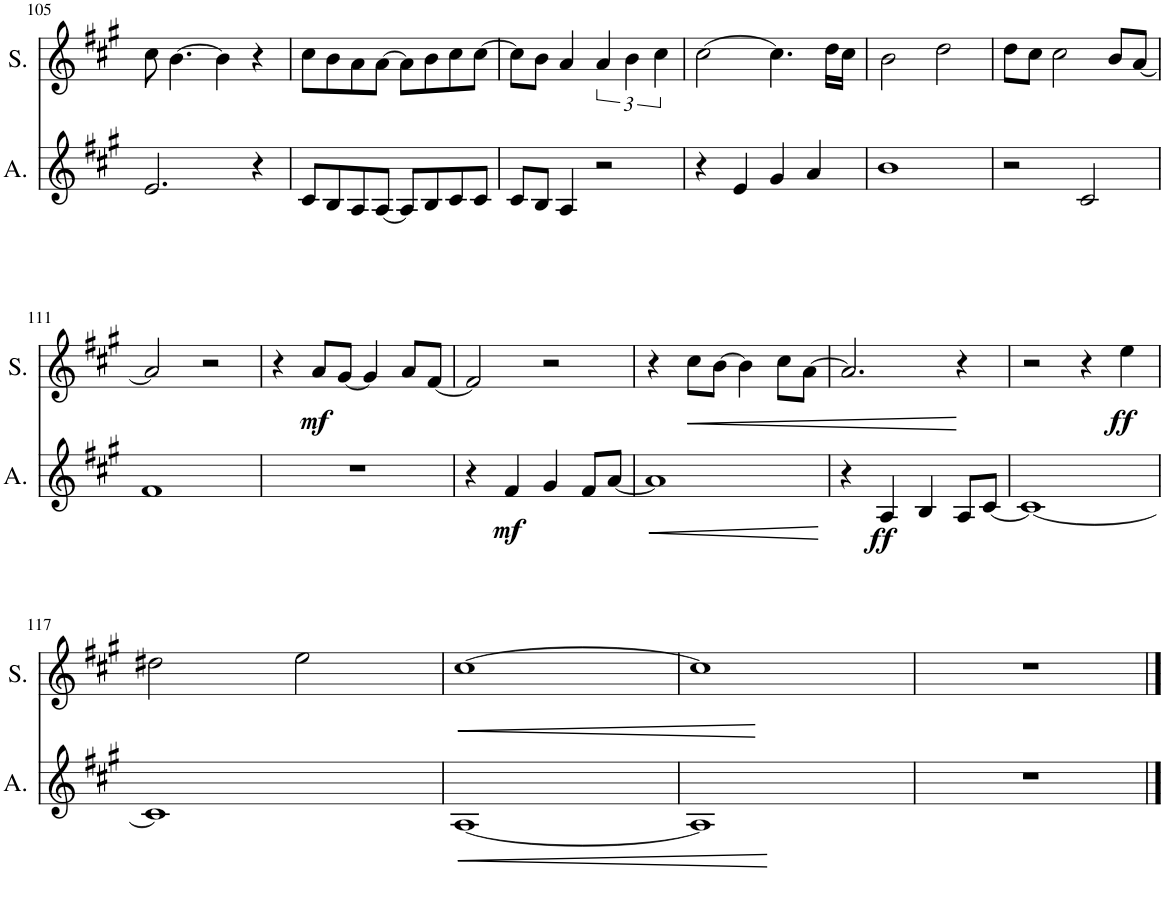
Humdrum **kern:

**kern	**dynam	**kern	**dynam
*part2	*part2	*part1	*part1
*staff2	*staff2	*staff1	*staff1
*I"Alto	*	*I"Soprano	*
*I'A.	*	*I'S.	*
!!LO:PB:g=z
*clefG2	*	*clefG2	*
*k[f#c#g#]	*	*k[f#c#g#]	*
*M4/4	*	*M4/4	*
=105	=105	=105	=105
2.e/	.	8cc#\	.
.	.	[4.b\	.
.	.	4b\]	.
4r	.	4r	.
=106	=106	=106	=106
8c#/L	.	8cc#\L	.
8B/	.	8b\	.
8A/	.	8a\	.
[8A/J	.	[8a\J	.
8A/L]	.	8a\L]	.
8B/	.	8b\	.
8c#/	.	8cc#\	.
8c#/J	.	[8cc#\J	.
=107	=107	=107	=107
8c#/L	.	8cc#\L]	.
8B/J	.	8b\J	.
4A/	.	4a/	.
2r	.	6a/	.
.	.	6b\	.
.	.	6cc#\	.
=108	=108	=108	=108
4r	.	[2cc#\	.
4e/	.	.	.
4g#/	.	4.cc#\]	.
4a/	.	.	.
.	.	16dd\LL	.
.	.	16cc#\JJ	.
=109	=109	=109	=109
1b	.	2b\	.
.	.	2dd\	.
=110	=110	=110	=110
2r	.	8dd\L	.
.	.	8cc#\J	.
.	.	2cc#\	.
2c#/	.	.	.
.	.	8b/L	.
.	.	[8a/J	.
!!LO:LB:g=z
=111	=111	=111	=111
1f#	.	2a/]	.
.	.	2r	.
=112	=112	=112	=112
1r	.	4r	.
!	!	!	!LO:DY:b
.	.	8a/L	mf
.	.	[8g#/J	.
.	.	4g#/]	.
.	.	8a/L	.
.	.	[8f#/J	.
=113	=113	=113	=113
4r	.	2f#/]	.
!	!LO:DY:b	!	!
4f#/	mf	.	.
4g#/	.	2r	.
8f#/L	.	.	.
[8a/J	.	.	.
=114	=114	=114	=114
!	!LO:HP:b	!	!
1a]	<	4r	.
!	!	!	!LO:HP:b
.	.	8cc#\L	<
.	.	[8b\J	.
.	.	4b\]	.
.	.	8cc#\L	.
.	.	[8a\J	.
.	[	.	[
=115	=115	=115	=115
4r	.	2.a/]	.
!	!LO:DY:b	!	!
4A/	ff	.	.
4B/	.	.	.
8A/L	.	4r	.
[8c#/J	.	.	.
=116	=116	=116	=116
1c#_	.	2r	.
.	.	4r	.
!	!	!	!LO:DY:b
.	.	4ee\	ff
!!LO:LB:g=z
=117	=117	=117	=117
1c#]	.	2dd#X\	.
.	.	2ee\	.
=118	=118	=118	=118
!	!LO:HP:b	!	!LO:HP:b
[1A	<	[1cc#	<
.	[	.	[
=119	=119	=119	=119
1A]	.	1cc#]	.
=120	=120	=120	=120
1r	.	1r	.
==	==	==	==
*-	*-	*-	*-
